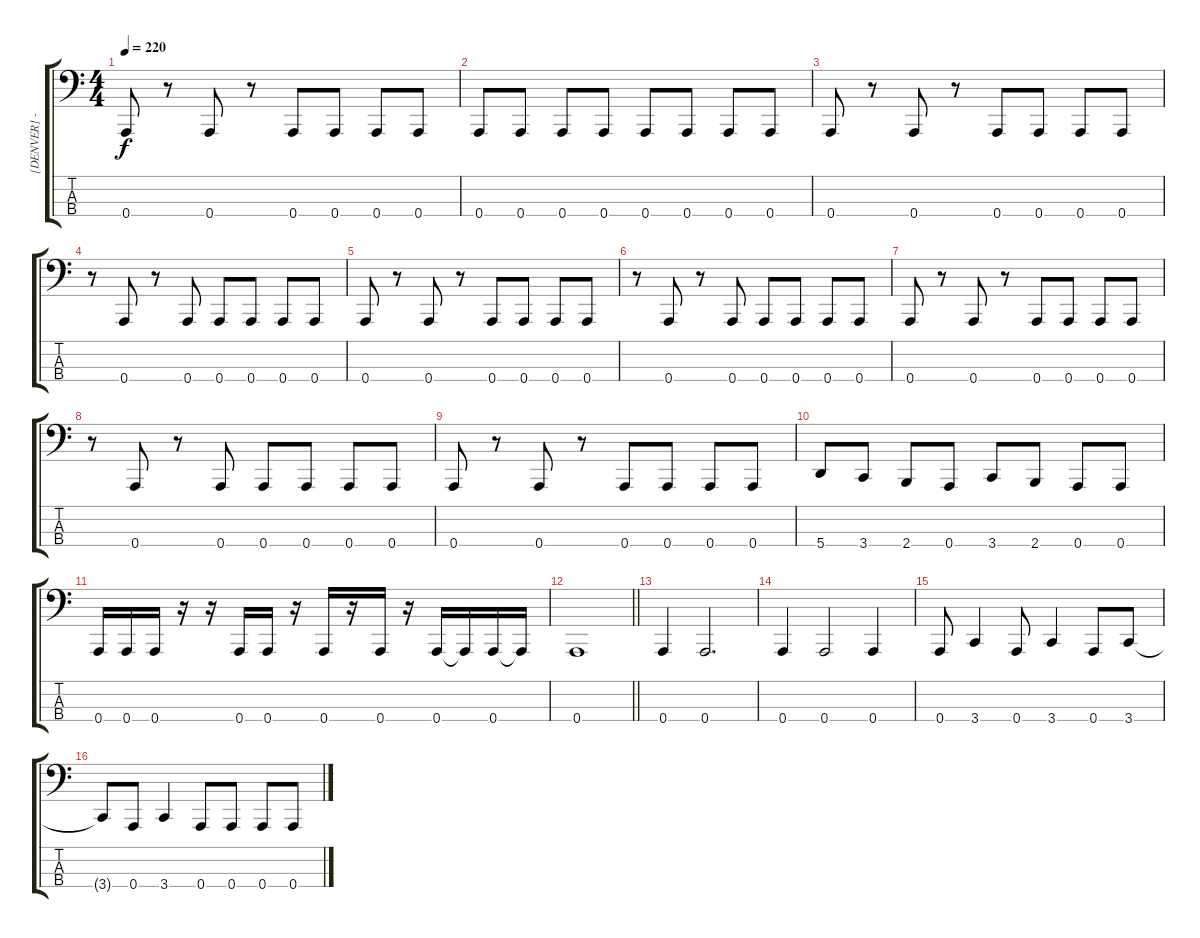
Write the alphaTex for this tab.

\track ("[DENVER] - Bass " "[DENVER] -") {instrument electricbassfinger}
\staff {score tabs}
\tuning (D2 A1 E1 A0) {hide}
\ts (4 4)
\tempo 220
\clef f4
\ks c
0.4.8{dy f} r.8 0.4.8 r.8 0.4.8 0.4.8 0.4.8 0.4.8 |
0.4.8 0.4.8 0.4.8 0.4.8 0.4.8 0.4.8 0.4.8 0.4.8 |
0.4.8 r.8 0.4.8 r.8 0.4.8 0.4.8 0.4.8 0.4.8 |
r.8 0.4.8 r.8 0.4.8 0.4.8 0.4.8 0.4.8 0.4.8 |
0.4.8 r.8 0.4.8 r.8 0.4.8 0.4.8 0.4.8 0.4.8 |
r.8 0.4.8 r.8 0.4.8 0.4.8 0.4.8 0.4.8 0.4.8 |
0.4.8 r.8 0.4.8 r.8 0.4.8 0.4.8 0.4.8 0.4.8 |
r.8 0.4.8 r.8 0.4.8 0.4.8 0.4.8 0.4.8 0.4.8 |
0.4.8 r.8 0.4.8 r.8 0.4.8 0.4.8 0.4.8 0.4.8 |
5.4.8 3.4.8 2.4.8 0.4.8 3.4.8 2.4.8 0.4.8 0.4.8 |
0.4.16 0.4.16 0.4.16 r.16 r.16 0.4.16 0.4.16 r.16 0.4.16 r.16 0.4.16 r.16 0.4.16 0.4{t}.16 0.4.16 0.4{t}.16 |
\barLineRight lightlight
0.4.1 |
0.4.4 0.4.2{d} |
0.4.4 0.4.2 0.4.4 |
0.4.8 3.4.4 0.4.8 3.4.4 0.4.8 3.4.8 |
3.4{t}.8 0.4.8 3.4.4 0.4.8 0.4.8 0.4.8 0.4.8
